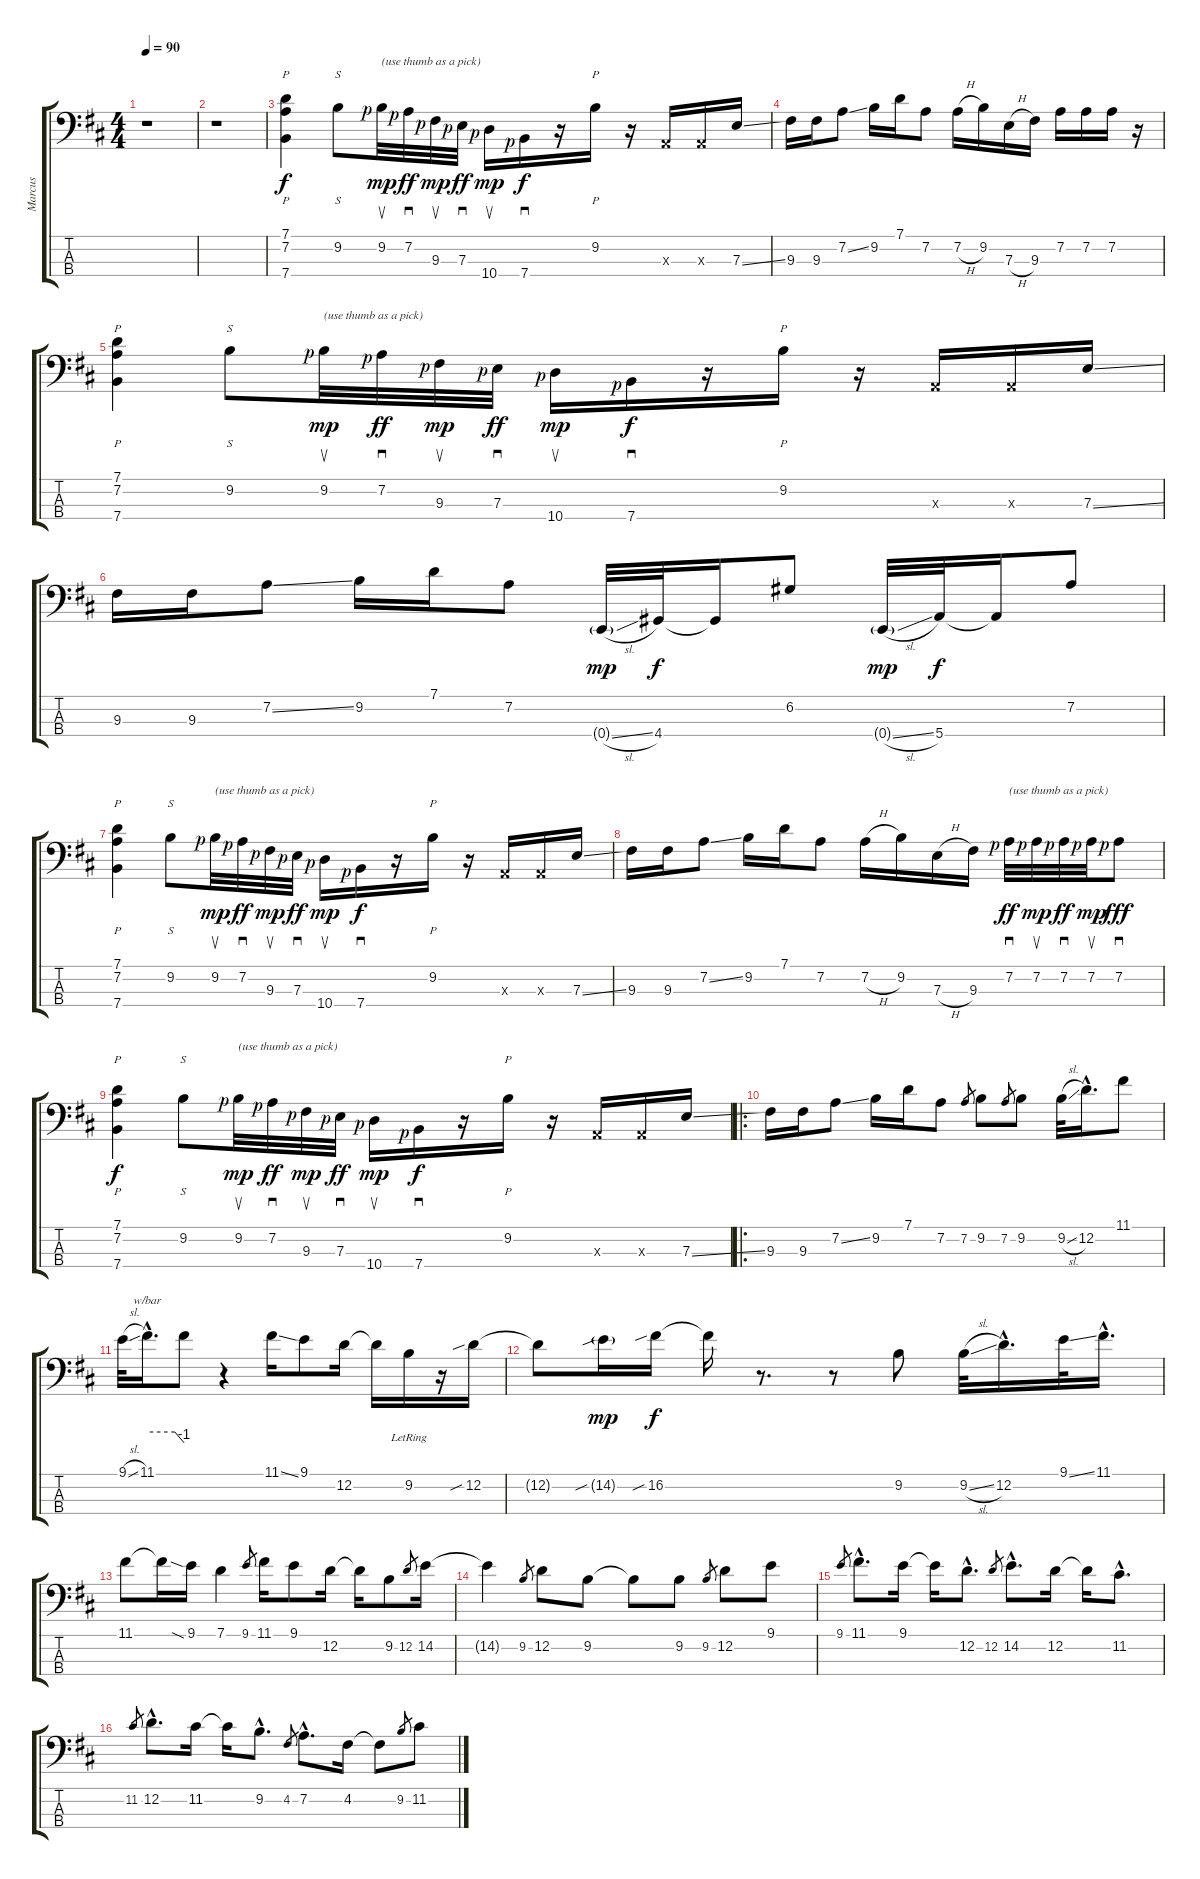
\track ("Marcus" "Marcus") {instrument slapbass1}
\staff {score tabs}
\tuning (G2 D2 A1 E1) {hide}
\ts (4 4)
\tempo 90
\clef f4
\ks d
r.1{dy f instrument slapbass1} |
r.1 |
(7.1 7.2 7.4).4{p} 9.2.8{s} 9.2{rf 1}.32{su txt "(use thumb as a pick)" dy mp} 7.2{rf 1}.32{sd dy ff} 9.3{rf 1}.32{su dy mp} 7.3{rf 1}.32{sd dy ff} 10.4{rf 1}.16{su dy mp} 7.4{rf 1}.16{sd dy f} r.16 9.2.16{p} r.16 0.3{x}.16 0.3{x}.16 7.3{ss}.16 |
9.3.16 9.3.16 7.2{ss}.8 9.2.16 7.1.16 7.2.8 7.2{h}.16 9.2.16 7.3{h}.16 9.3.16 7.2.16 7.2.16 7.2.16 r.16 |
(7.1 7.2 7.4).4{p} 9.2.8{s} 9.2{rf 1}.32{su txt "(use thumb as a pick)" dy mp} 7.2{rf 1}.32{sd dy ff} 9.3{rf 1}.32{su dy mp} 7.3{rf 1}.32{sd dy ff} 10.4{rf 1}.16{su dy mp} 7.4{rf 1}.16{sd dy f} r.16 9.2.16{p} r.16 0.3{x}.16 0.3{x}.16 7.3{ss}.16 |
9.3.16 9.3.16 7.2{ss}.8 9.2.16 7.1.16 7.2.8 0.4{sl g}.32{dy mp} 4.4.32{dy f} 4.4{t}.16 6.2.8 0.4{sl g}.32{dy mp} 5.4.32{dy f} 5.4{t}.16 7.2.8 |
(7.1 7.2 7.4).4{p} 9.2.8{s} 9.2{rf 1}.32{su txt "(use thumb as a pick)" dy mp} 7.2{rf 1}.32{sd dy ff} 9.3{rf 1}.32{su dy mp} 7.3{rf 1}.32{sd dy ff} 10.4{rf 1}.16{su dy mp} 7.4{rf 1}.16{sd dy f} r.16 9.2.16{p} r.16 0.3{x}.16 0.3{x}.16 7.3{ss}.16 |
9.3.16 9.3.16 7.2{ss}.8 9.2.16 7.1.16 7.2.8 7.2{h}.16 9.2.16 7.3{h}.16 9.3.16 7.2{rf 1}.32{sd txt "(use thumb as a pick)" dy ff} 7.2{rf 1}.32{su dy mp} 7.2{rf 1}.32{sd dy ff} 7.2{rf 1}.32{su dy mp} 7.2{rf 1}.8{sd dy fff} |
(7.1 7.2 7.4).4{p dy f} 9.2.8{s} 9.2{rf 1}.32{su txt "(use thumb as a pick)" dy mp} 7.2{rf 1}.32{sd dy ff} 9.3{rf 1}.32{su dy mp} 7.3{rf 1}.32{sd dy ff} 10.4{rf 1}.16{su dy mp} 7.4{rf 1}.16{sd dy f} r.16 9.2.16{p} r.16 0.3{x}.16 0.3{x}.16 7.3{ss}.16 |
\ro
9.3.16 9.3.16 7.2{ss}.8 9.2.16 7.1.16 7.2.8 7.2.8{gr} 9.2.8 7.2.8{gr} 9.2.8 9.2{sl}.32 12.2{hac}.16{d} 11.1.8 |
9.1{sl}.32 11.1{hac}.16{d tbe (custom default 0 0 45 0 60 -4)} 11.1{t}.8 r.4 11.1{ss}.16 9.1.8 12.2.16 12.2{t}.16 9.2{lr}.16 r.16 12.2{sib}.16 |
12.2{t}.8 14.2{sib g}.16{dy mp} 16.2{sib}.16{dy f} 16.2{t}.16 r.8{d} r.8 9.2.8 9.2{sl}.32 12.2{hac}.16{d} 9.1{ss}.32 11.1{hac}.16{d} |
11.1.8 11.1{t}.16 9.1{sia}.16 7.1.4 9.1.8{gr} 11.1.16 9.1.8 12.2.16 12.2{t}.16 9.2.8 12.2.8{gr} 14.2.16 |
14.2{t}.4 9.2.8{gr} 12.2.8 9.2.8 9.2{t}.8 9.2.8 9.2.8{gr} 12.2.8 9.1.8 |
9.1.8{gr} 11.1{hac}.8{d} 9.1.16 9.1{t}.16 12.2{hac}.8{d} 12.2.8{gr} 14.2{hac}.8{d} 12.2.16 12.2{t}.16 11.2{hac}.8{d} |
11.2.8{gr} 12.2{hac}.8{d} 11.2.16 11.2{t}.16 9.2{hac}.8{d} 4.2.8{gr} 7.2{hac}.8{d} 4.2.16 4.2{t}.8 9.2.8{gr} 11.2.8
